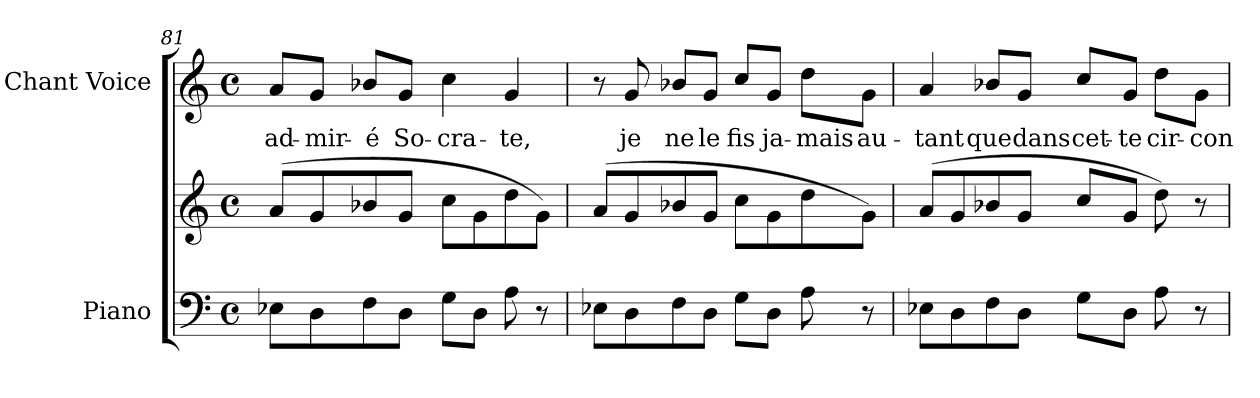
**kern	**kern	**kern	**text
*part2	*part2	*part1	*part1
*staff3	*staff2	*staff1	*staff1
*I"Piano	*	*I"Chant Voice	*
*I'Pno	*	*	*
*clefF4	*clefG2	*clefG2	*
*k[]	*k[]	*k[]	*
*M4/4	*M4/4	*M4/4	*
*met(c)	*met(c)	*met(c)	*
=81	=81	=81	=81
8E-X\L	(8a/L	8a/L	ad-
8D\	8g/	8g/J	-mir-
8F\	8b-X/	8b-X/L	-é
8D\J	8g/J	8g/J	So-
8G\L	8cc\L	4cc\	-cra-
8D\J	8g\	.	.
8A\	8dd\	4g/	-te,
8r	8g\J)	.	.
=82	=82	=82	=82
8E-X\L	(8a/L	8r	.
8D\	8g/	8g/	je
8F\	8b-X/	8b-X/L	ne
8D\J	8g/J	8g/J	le
8G\L	8cc\L	8cc/L	fis
8D\J	8g\	8g/J	ja-
8A\	8dd\	8dd\L	-mais
8r	8g\J)	8g\J	au-
=83	=83	=83	=83
8E-X\L	(8a/L	4a/	-tant
8D\	8g/	.	.
8F\	8b-X/	8b-X/L	que
8D\J	8g/J	8g/J	dans
8G\L	8cc/L	8cc/L	cet-
8D\J	8g/J	8g/J	-te
8A\	8dd\)	8dd\L	cir-
8r	8r	8g\J	-con-
=	=	=	=
*-	*-	*-	*-
